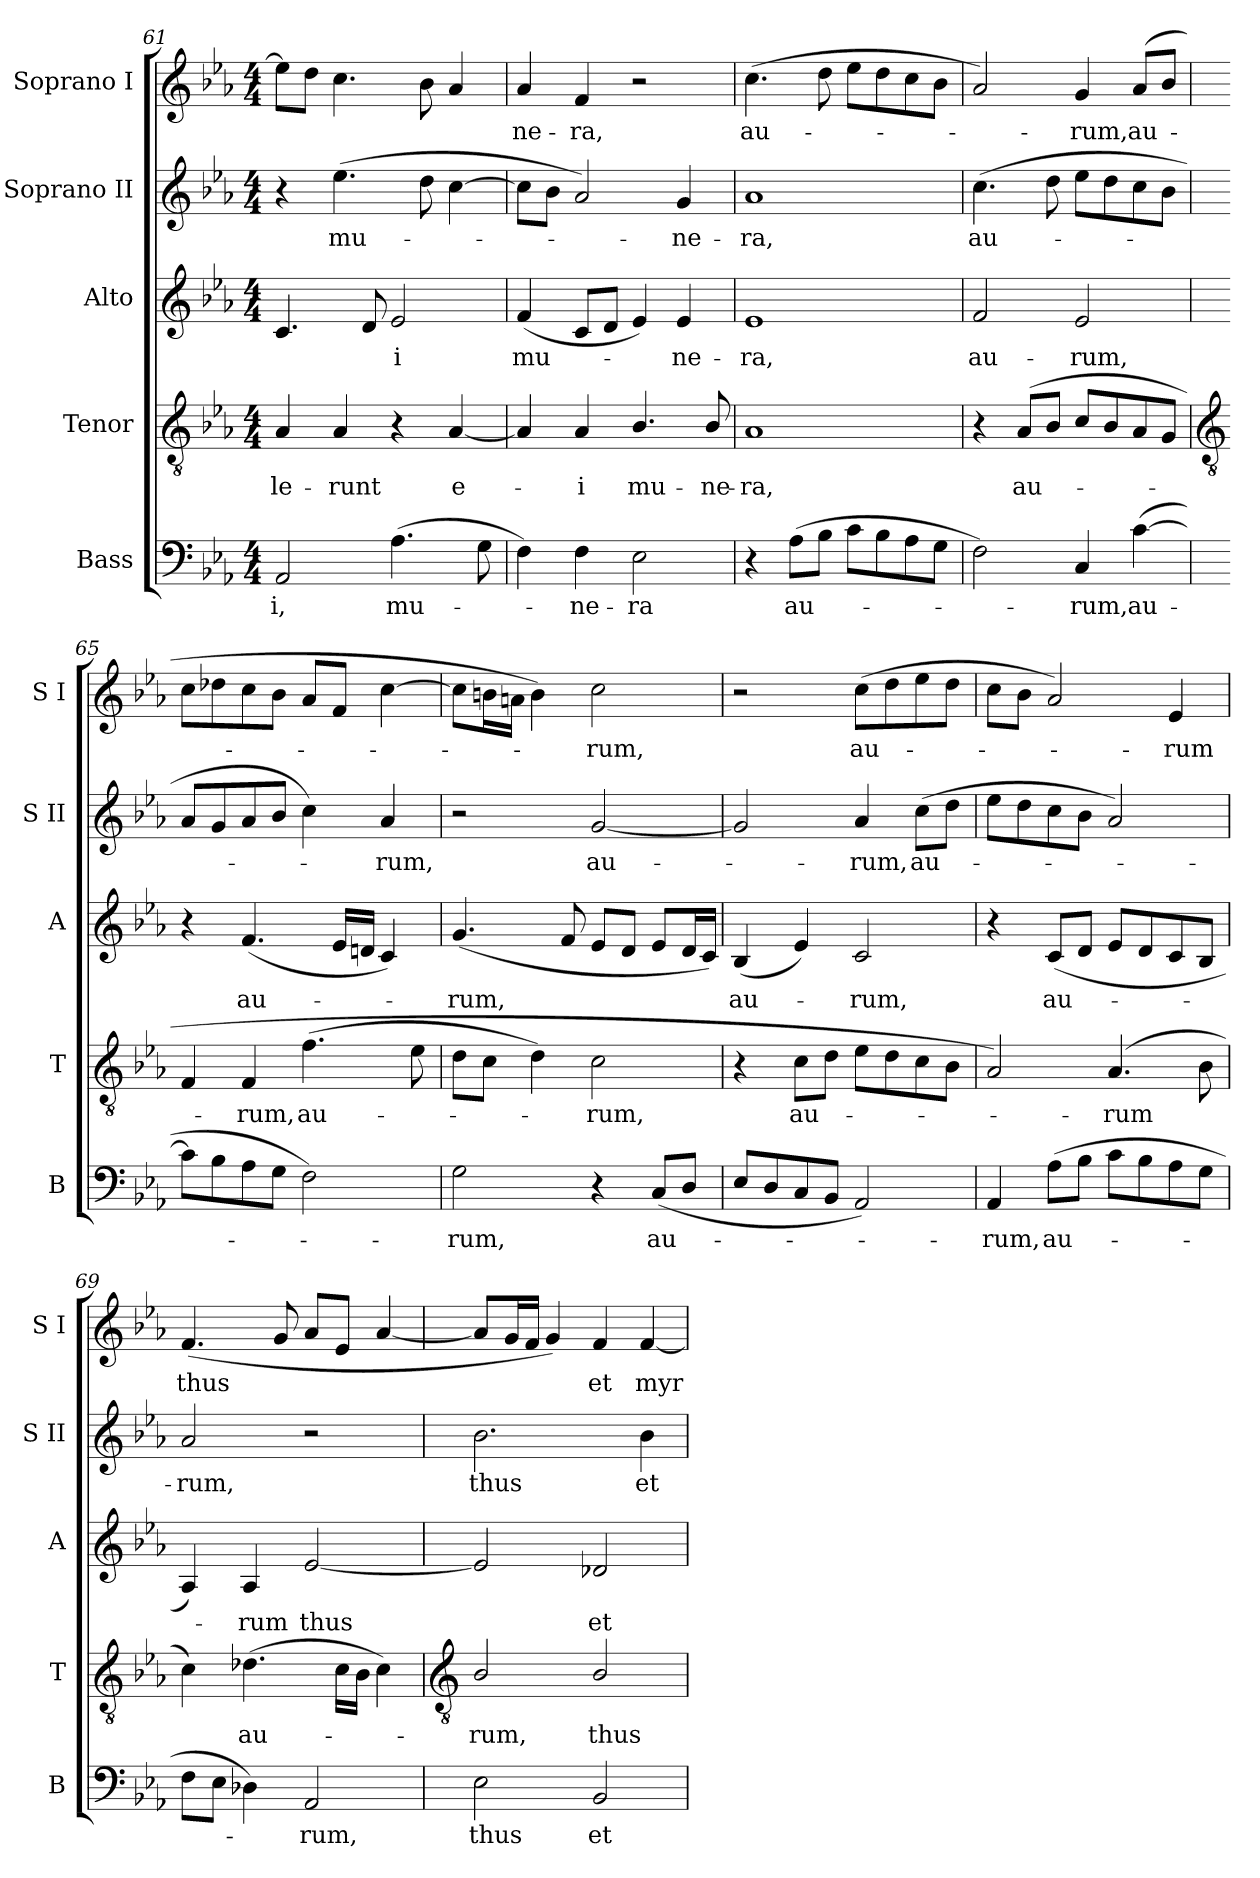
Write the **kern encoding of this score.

**kern	**text	**kern	**text	**kern	**text	**kern	**text	**kern	**text
*part5	*part5	*part4	*part4	*part3	*part3	*part2	*part2	*part1	*part1
*staff5	*staff5	*staff4	*staff4	*staff3	*staff3	*staff2	*staff2	*staff1	*staff1
*I"Bass	*	*I"Tenor	*	*I"Alto	*	*I"Soprano II	*	*I"Soprano I	*
*I'B	*	*I'T	*	*I'A	*	*I'S II	*	*I'S I	*
*clefF4	*	*clefGv2	*	*clefG2	*	*clefG2	*	*clefG2	*
*k[b-e-a-]	*	*k[b-e-a-]	*	*k[b-e-a-]	*	*k[b-e-a-]	*	*k[b-e-a-]	*
*E-:	*	*E-:	*	*E-:	*	*E-:	*	*E-:	*
*M4/4	*	*M4/4	*	*M4/4	*	*M4/4	*	*M4/4	*
=61	=61	=61	=61	=61	=61	=61	=61	=61	=61
!	!LO:LY:b	!	!LO:LY:b	!	!	!	!	!	!
2AA-	-i,	4A-	-le-	4.c	.	4r	.	8ee-L]	.
.	.	.	.	.	.	.	.	8ddJ	.
!	!	!	!LO:LY:b	!	!	!	!LO:LY:b	!	!
.	.	4A-	-runt	.	.	(>4.ee-	mu-	4.cc	.
.	.	.	.	8d	.	.	.	.	.
!	!LO:LY:b	!	!	!	!LO:LY:b	!	!	!	!
(>4.A-	mu-	4r	.	2e-	i	.	.	.	.
.	.	.	.	.	.	8dd	.	8b-	.
!	!	!	!LO:LY:b	!	!	!	!	!	!
.	.	[4A-	e-	.	.	[4cc	.	4a-/	.
8G	.	.	.	.	.	.	.	.	.
=62	=62	=62	=62	=62	=62	=62	=62	=62	=62
!	!	!	!	!	!LO:LY:b	!	!	!	!LO:LY:b
4F)	.	4A-]	.	(<4f	mu-	8ccL]	.	4a-/	ne-
.	.	.	.	.	.	8b-J	.	.	.
!	!LO:LY:b	!	!LO:LY:b	!	!	!	!	!	!LO:LY:b
4F	ne-	4A-	i	8cL	.	2a-/)	.	4f	-ra,
.	.	.	.	8dJ	.	.	.	.	.
!	!LO:LY:b	!	!LO:LY:b	!	!	!	!	!	!
2E-	-ra	4.B-/	mu-	4e-)	.	.	.	2r	.
!	!	!	!	!	!LO:LY:b	!	!LO:LY:b	!	!
.	.	.	.	4e-	ne-	4g	ne-	.	.
!	!	!	!LO:LY:b	!	!	!	!	!	!
.	.	8B-/	-ne-	.	.	.	.	.	.
=63	=63	=63	=63	=63	=63	=63	=63	=63	=63
!	!	!	!LO:LY:b	!	!LO:LY:b	!	!LO:LY:b	!	!LO:LY:b
4r	.	1A-	-ra,	1e-	-ra,	1a-	-ra,	(>4.cc	au-
!	!LO:LY:b	!	!	!	!	!	!	!	!
(>8A-L	au-	.	.	.	.	.	.	.	.
8B-J	.	.	.	.	.	.	.	8dd	.
8cL	.	.	.	.	.	.	.	8ee-L	.
8B-	.	.	.	.	.	.	.	8dd	.
8A-	.	.	.	.	.	.	.	8cc	.
8GJ	.	.	.	.	.	.	.	8b-J	.
=64	=64	=64	=64	=64	=64	=64	=64	=64	=64
!	!	!	!	!	!LO:LY:b	!	!LO:LY:b	!	!
2F)	.	4r	.	2f	au-	(<4.cc	au-	2a-/)	.
!	!	!	!LO:LY:b	!	!	!	!	!	!
.	.	(>8A-L	au-	.	.	.	.	.	.
.	.	8B-J	.	.	.	8dd	.	.	.
!	!LO:LY:b	!	!	!	!LO:LY:b	!	!	!	!LO:LY:b
4C	rum,	8cL	.	2e-	-rum,	8ee-L	.	4g	rum,
.	.	8B-	.	.	.	8dd	.	.	.
!	!LO:LY:b	!	!	!	!	!	!	!	!LO:LY:b
(>[4c	au-	8A-	.	.	.	8cc	.	(>8a-L	au-
.	.	8GJ	.	.	.	8b-J	.	8b-J	.
!!LO:LB:g=z
=65	=65	=65	=65	=65	=65	=65	=65	=65	=65
*	*	*clefGv2	*	*	*	*	*	*	*
8cL]	.	4F	.	4r	.	8a-L	.	8ccL	.
8B-	.	.	.	.	.	8g	.	8dd-X	.
!	!	!	!LO:LY:b	!	!LO:LY:b	!	!	!	!
8A-	.	4F	rum,	(<4.f	au-	8a-	.	8cc	.
8GJ	.	.	.	.	.	8b-J	.	8b-J	.
!	!	!	!LO:LY:b	!	!	!	!	!	!
2F)	.	(>4.f	au-	.	.	4cc)	.	8a-L	.
.	.	.	.	16e-LL	.	.	.	8fJ	.
.	.	.	.	16dnJJ	.	.	.	.	.
!	!	!	!	!	!	!	!LO:LY:b	!	!
.	.	.	.	4c)	.	4a-/	rum,	[4cc	.
.	.	8e-	.	.	.	.	.	.	.
=66	=66	=66	=66	=66	=66	=66	=66	=66	=66
!	!LO:LY:b	!	!	!	!LO:LY:b	!	!	!	!
2G	rum,	8dL	.	(<4.g	rum,	2r	.	8ccL]	.
.	.	8cJ	.	.	.	.	.	16bnL	.
.	.	.	.	.	.	.	.	16anJJ	.
.	.	4d)	.	.	.	.	.	4b)	.
.	.	.	.	8f	.	.	.	.	.
!	!	!	!LO:LY:b	!	!	!	!LO:LY:b	!	!LO:LY:b
4r	.	2c	rum,	8e-L	.	[2g	au-	2cc	rum,
.	.	.	.	8dJ	.	.	.	.	.
!	!LO:LY:b	!	!	!	!	!	!	!	!
(<8CL	au-	.	.	8e-L	.	.	.	.	.
8DJ	.	.	.	16dL	.	.	.	.	.
.	.	.	.	16cJJ)	.	.	.	.	.
=67	=67	=67	=67	=67	=67	=67	=67	=67	=67
!	!	!	!	!	!LO:LY:b	!	!	!	!
8E-L	.	4r	.	(<4B-	au-	2g]	.	2r	.
8D	.	.	.	.	.	.	.	.	.
!	!	!	!LO:LY:b	!	!	!	!	!	!
8C	.	8cL	au-	4e-)	.	.	.	.	.
8BB-J	.	8dJ	.	.	.	.	.	.	.
!	!	!	!	!	!LO:LY:b	!	!LO:LY:b	!	!LO:LY:b
2AA-)	.	8e-L	.	2c	rum,	4a-	rum,	(>8ccL	au-
.	.	8d	.	.	.	.	.	8dd	.
!	!	!	!	!	!	!	!LO:LY:b	!	!
.	.	8c	.	.	.	(>8ccL	au-	8ee-	.
.	.	8B-J	.	.	.	8ddJ	.	8ddJ	.
=68	=68	=68	=68	=68	=68	=68	=68	=68	=68
!	!LO:LY:b	!	!	!	!	!	!	!	!
4AA-	rum,	2A-)	.	4r	.	8ee-L	.	8ccL	.
.	.	.	.	.	.	8dd	.	8b-J	.
!	!LO:LY:b	!	!	!	!LO:LY:b	!	!	!	!
(>8A-L	au-	.	.	(<8cL	au-	8cc	.	2a-/)	.
8B-J	.	.	.	8dJ	.	8b-J	.	.	.
!	!	!	!LO:LY:b	!	!	!	!	!	!
8cL	.	(>4.A-	rum	8e-L	.	2a-)	.	.	.
8B-	.	.	.	8d	.	.	.	.	.
!	!	!	!	!	!	!	!	!	!LO:LY:b
8A-	.	.	.	8c	.	.	.	4e-	rum
8GJ	.	8B-	.	8B-J	.	.	.	.	.
=69	=69	=69	=69	=69	=69	=69	=69	=69	=69
!	!	!	!	!	!	!	!LO:LY:b	!	!LO:LY:b
8FL	.	4c)	.	4A-)	.	2a-	rum,	(<4.f	thus
8E-J	.	.	.	.	.	.	.	.	.
!	!	!	!LO:LY:b	!	!LO:LY:b	!	!	!	!
4D-X)	.	(>4.d-X	au-	4A-	rum	.	.	.	.
.	.	.	.	.	.	.	.	8g	.
!	!LO:LY:b	!	!	!	!LO:LY:b	!	!	!	!
2AA-	rum,	.	.	[2e-	thus	2r	.	8a-L	.
.	.	16cLL	.	.	.	.	.	8e-J	.
.	.	16B-JJ	.	.	.	.	.	.	.
.	.	4c)	.	.	.	.	.	[4a-/	.
!!LO:LB:g=z
=70	=70	=70	=70	=70	=70	=70	=70	=70	=70
*	*	*clefGv2	*	*	*	*	*	*	*
!	!LO:LY:b	!	!LO:LY:b	!	!	!	!LO:LY:b	!	!
2E-	thus	2B-/	rum,	2e-]	.	2.b-	thus	8a-L]	.
.	.	.	.	.	.	.	.	16gL	.
.	.	.	.	.	.	.	.	16fJJ	.
.	.	.	.	.	.	.	.	4g)	.
!	!LO:LY:b	!	!LO:LY:b	!	!LO:LY:b	!	!	!	!LO:LY:b
2BB-	et	2B-/	thus	2d-X	et	.	.	4f	et
!	!	!	!	!	!	!	!LO:LY:b	!	!LO:LY:b
.	.	.	.	.	.	4b-	et	[4f	myr-
=	=	=	=	=	=	=	=	=	=
*-	*-	*-	*-	*-	*-	*-	*-	*-	*-
